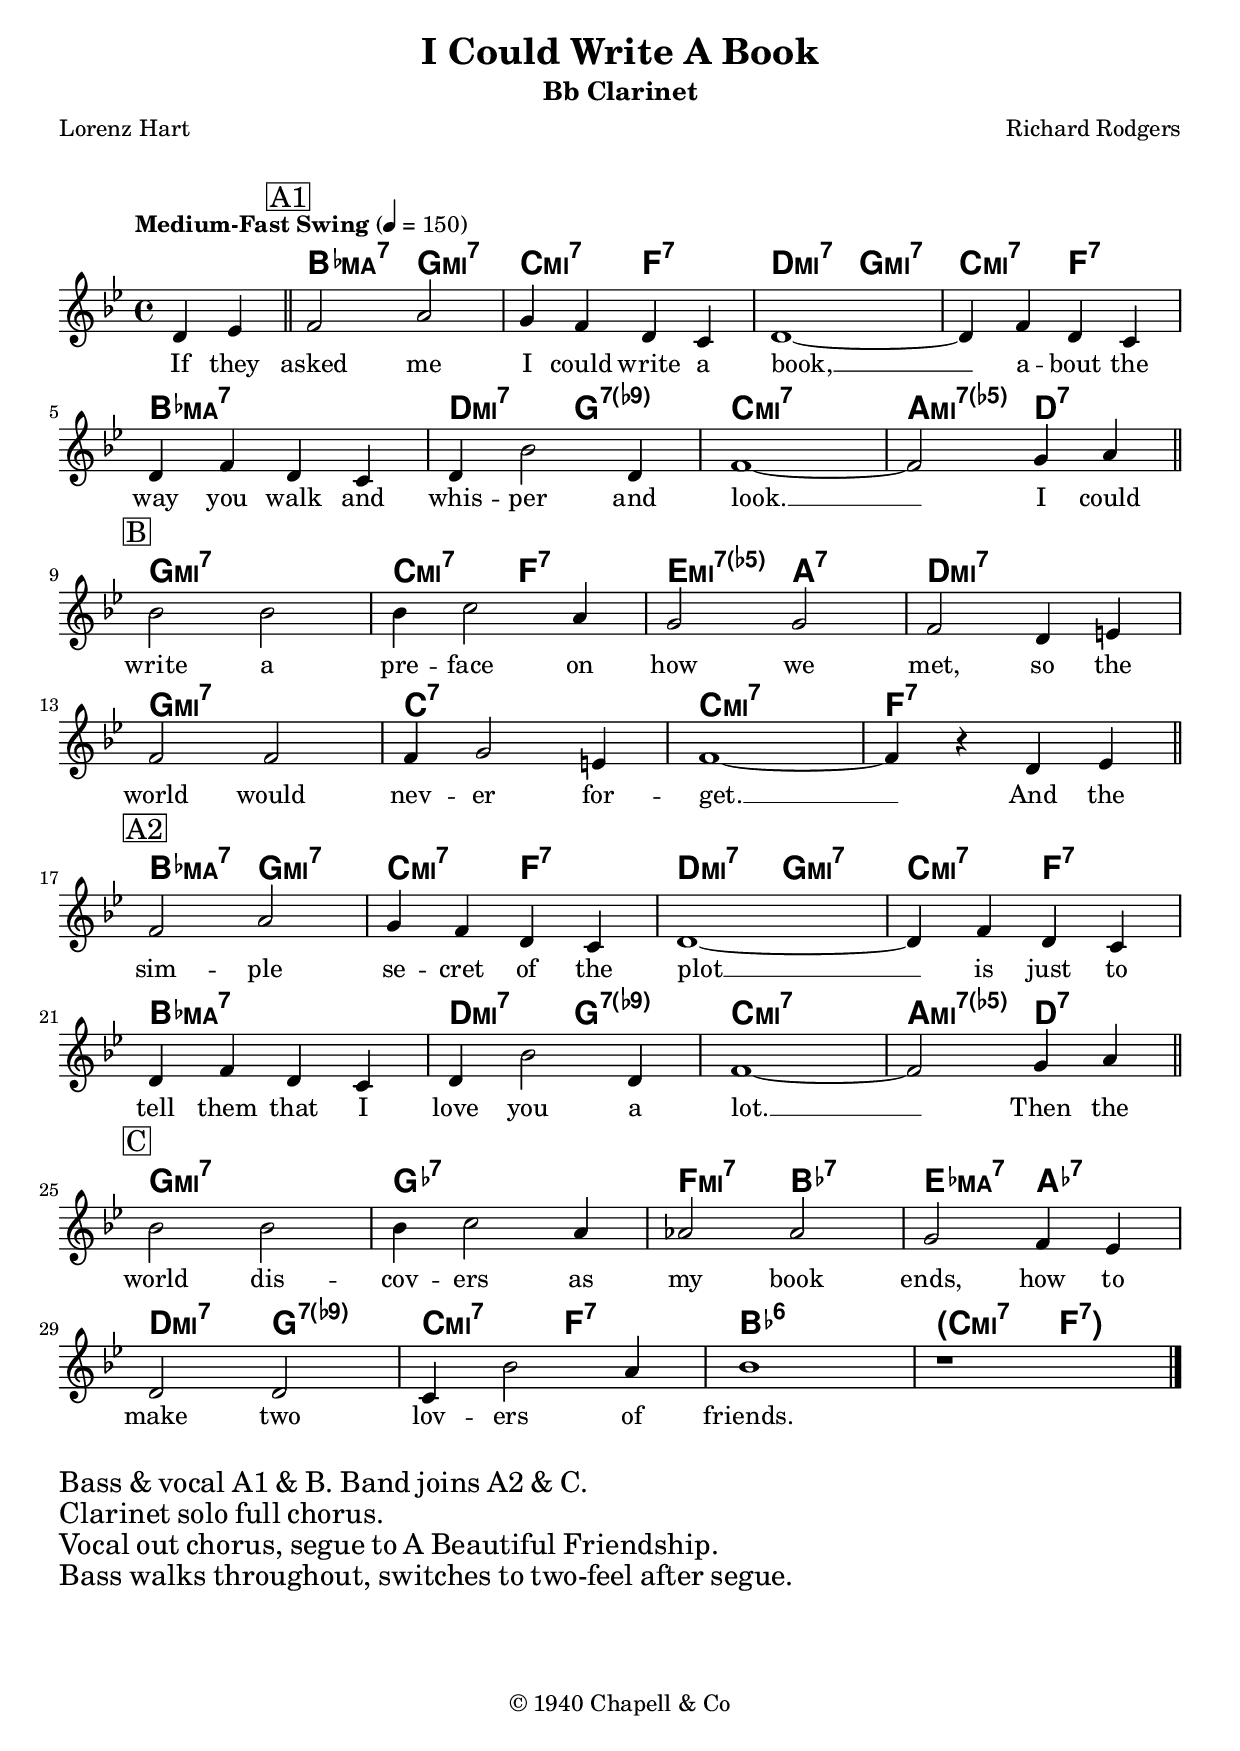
\version "2.24.0"

\include "english.ly"

instrument = "Bb Clarinet"
whatKey = bf,
whatClef = "treble"

%% -*- Mode: LilyPond -*-

\include "lead-sheets.ily"

\header {
  title = "I Could Write A Book"
  subtitle = \instrument
  poet = "Lorenz Hart"
  composer = "Richard Rodgers"
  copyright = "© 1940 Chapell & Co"
}

refrainLyrics = \lyricmode {
  If they asked me I could write a book, __
  a -- bout the way you walk and whis -- per and look. __
  I could write a pre -- face on how we met,
  so the world would nev -- er for -- get. __
  And the sim -- ple se -- cret of the plot __
  is just to tell them that I love you a lot. __
  Then the world dis -- cov -- ers as my book ends,
  how to
  make two lov -- ers of friends.
}

refrainChords = \chordmode {

  s2

  c2:maj7 a2:m7 d2:m7 g2:7 e2:m7 a2:m7 d2:m7 g2:7
  c1:maj7 e2:m7 a2:7.9- d1:m7 b2:m7.5- e2:7
  
  a1:m7 d2:m7 g2:7 fs2:m7.5- b2:7 e1:m7
  a1:m7 d1:7 d1:m7 g1:7

  c2:maj7 a2:m7 d2:m7 g2:7 e2:m7 a2:m7 d2:m7 g2:7
  c1:maj7 e2:m7 a2:7.9- d1:m7 b2:m7.5- e2:7
  
  a1:m7 af1:7 g2:m7 c2:7 f2:maj7 bf2:7
  e2:m7 a2:7.9- d2:m7 g2:7 c1:6
  
  \set chordNameFunction = #begin-parenthesis-ignatzek-chord-names 
  d2:m7
  \set chordNameFunction = #end-parenthesis-ignatzek-chord-names 
  g2:7
  \unset chordNameFunction
}

refrainKey = c

refrainMelody = \relative c' {
  \time 4/4
  \key \refrainKey \major
  \clef \whatClef
  \tempo "Medium-Fast Swing" 4 = 150

  \partial 2
  e4 f
  \bar "||"
  \mark \markup{ \box A1 }
  g2 b | a4 g e d | e1~ | e4 g e d |
  \break
  e4 g e d | e c'2 e,4 | g1~ | g2 a4 b
  \bar "||"
  \break


  \mark \markup{ \box B }
  c2 c | c4 d2 b4 | a2 a | g e4 fs |
  \break
  g2 g | g4 a2 fs4 | g1~ | g4 r4 e f |
  \bar "||"
  \break
  
  \mark \markup{ \box A2 }
  g2 b | a4 g e d | e1~ | e4 g e d |
  \break
  e4 g e d | e c'2 e,4 | g1~ | g2 a4 b |
  \bar "||"
  \break

  \mark \markup{ \box C }
  c2 c | c4 d2 b4 | bf2 bf | a g4 f |
  \break
  e2 e | d4 c'2 b4 | c1 | r1

  \bar "|."
}

\include "paper.ily"

\markup {
  % Leave a gap after the header
  \vspace #1
}

\include "refrain.ily"

performanceNotes =
\markup {
  \column {
    \line { \huge { Bass & vocal A1 & B. Band joins A2 & C.  } }
    \line { \huge { Clarinet solo full chorus. } }
    \line { \huge { Vocal out chorus, segue to A Beautiful Friendship. } }
    \line { \huge { Bass walks throughout, switches to two-feel after segue. } }
  }
}

\include "notes.ily"

